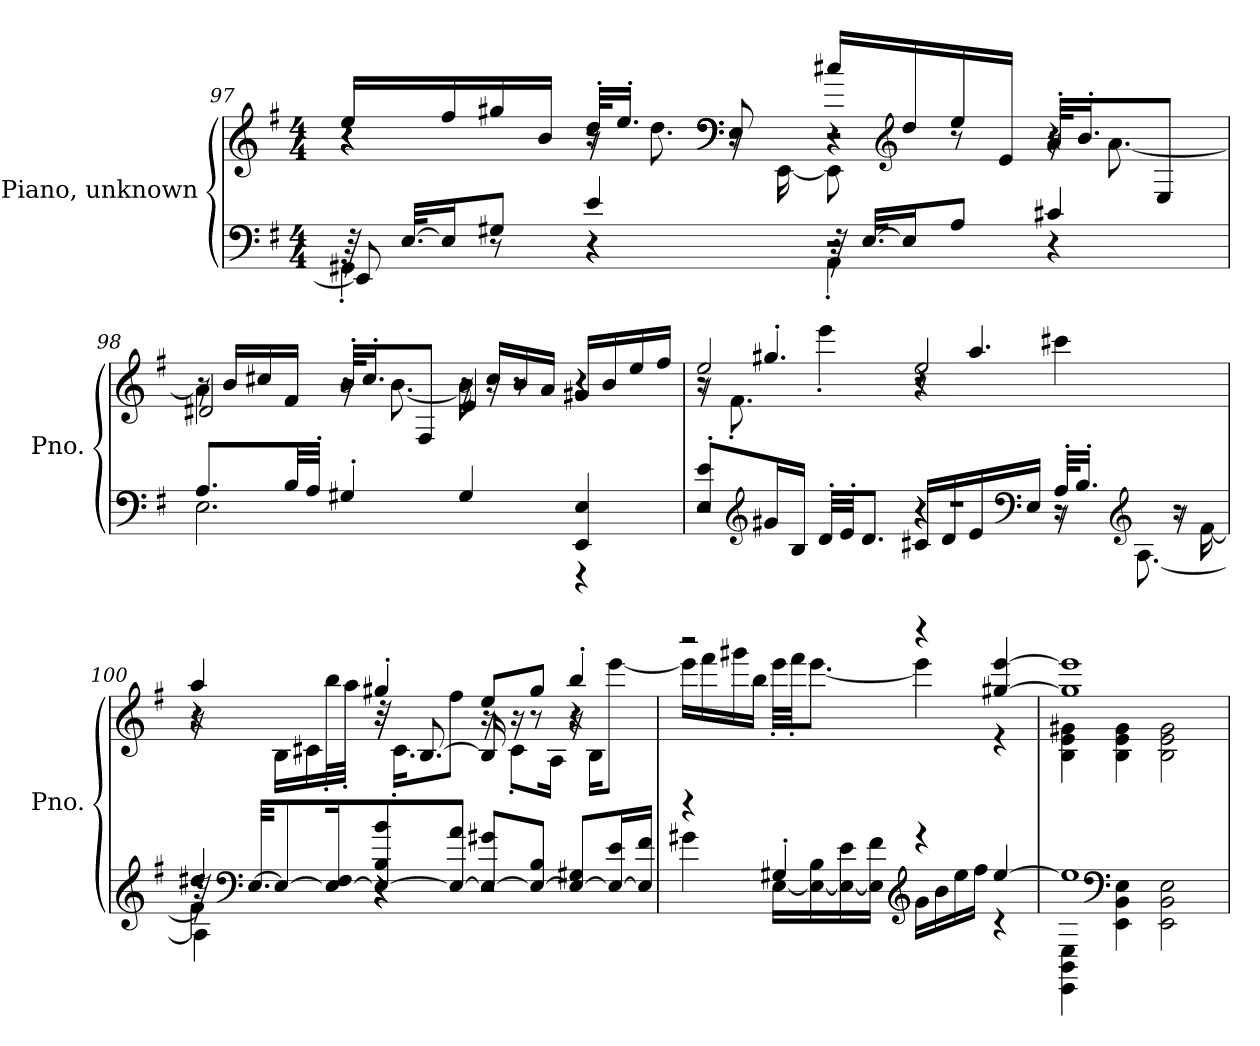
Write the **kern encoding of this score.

**kern	**kern
*part1	*part1
*staff2	*staff1
*I"Piano, unknown	*
*I'Pno.	*
*clefF4	*clefG2
*k[f#]	*k[f#]
*M4/4	*M4/4
=97	=97
*^	*^
*	*^	*	*^
*	*	*	*	*	*^
64r	4GG#X'\	8EE/]	16ee/LL	4r	4r	4r
[32.E/KLL	.	.	.	.	.	.
16E/J]	.	.	16ff#/	.	.	.
8G#X/J	.	8r	16gg#X/	.	.	.
.	.	.	16b/JJ	.	.	.
4e/	4r	4r	32dd'/KLL	16r	8r	8r
.	.	.	16.ee'/JJ	.	.	.
.	.	.	.	8.dd\	.	.
*	*	*	*clefF4	*	*	*
.	.	.	8r	.	8E/	16r
.	.	.	.	.	.	[16EE\
64r	4AA'\	2r	16cc#X/LL	4r	2r	8EE\]
[32.E/KLL	.	.	.	.	.	.
*	*	*	*clefG2	*	*	*
16E/J]	.	.	16dd/	.	.	.
8A/J	.	.	16ee/	.	.	8r
.	.	.	16e/JJ	.	.	.
4c#X/	4r	.	32a'/KLL	16r	.	4r
.	.	.	16.b'/J	.	.	.
.	.	.	.	[8.a\	.	.
.	.	.	8E/J	.	.	.
*	*v	*v	*	*	*	*
*	*	*	*	*v	*v
!!LO:LB:g=z
=98	=98	=98	=98	=98
8.A/L	2.E\	16r	4a\]	2d#X/
.	.	16b/LL	.	.
.	.	16cc#X/	.	.
32B/LL	.	16f#/JJ	.	.
32A'/JJJ	.	.	.	.
4G#X'/	.	32b'/KLL	16r	.
.	.	16.cc#'/J	.	.
.	.	.	[8.b\	.
.	.	8F#/J	.	.
4G#/	.	16r	16b\]	4e/
.	.	16cc#/LL	16r	.
.	.	16b/	8r	.
.	.	16a/JJ	.	.
4EE/ 4E/	4r	16g#X/LL	4r	4r
.	.	16b/	.	.
.	.	16ee/	.	.
.	.	16ff#/JJ	.	.
!!LO:LB:g=z	!!	!!
=99	=99	=99	=99	=99
*^	*^	*	*	*
1r	2r	8E/' 8e/'L	2r	8r	16r	2ee/
.	.	.	.	.	8.f#'\	.
*clefG2	*	*	*	*	*	*
.	.	16g#X/L	.	4.gg#X'/	.	.
.	.	16B/JJ	.	.	.	.
.	.	32d'/LLL	.	.	4eee'\	.
.	.	32e'/JJ	.	.	.	.
.	.	8.d/J	.	.	.	.
.	4r	16c#X/LL	4r	8r	4r	2ee/
.	.	16d/	.	.	.	.
.	.	16e/	.	4.aa/	.	.
*clefF4	*	*	*	*	*	*
.	.	16E/JJ	.	.	.	.
.	8r	32A'/KLL	16r	.	4ccc#X\	.
.	.	16.B'/JJ	.	.	.	.
*clefG2	*	*	*	*	*	*
.	.	.	[8.A\	.	.	.
.	16r	8r	.	.	.	.
.	[16f#\	.	.	.	.	.
!!LO:LB:g=z	!!	!!
=100	=100	=100	=100	=100	=100	=100
4dd#X/	4f#\]	64r	4A\]	4aa/	16r	4r
*clefF4	*	*	*	*	*	*
.	.	[32.E/KKL	.	.	.	.
.	.	8E/_	.	.	16B\LL	.
.	.	.	.	.	16c#X\	.
.	.	16E/_ 16F#/K	.	.	32bb'\L	.
.	.	.	.	.	32aa'\JJJ	.
4r	4r	8E/_ 8B/ 8b/	4r	4gg#X'/	32r	16r
.	.	.	.	.	16.c#'\KL	.
.	.	.	.	.	.	[8.B/
.	.	8E/_ 8a/J	.	.	8ff#\J	.
2r	2r	8E/_ 8g#X/L	2r	8ee/L	16r	16B/]
.	.	.	.	.	8c#'\L	16r
.	.	8E/_ 8B/J	.	8gg#/J	.	8r
.	.	.	.	.	16A\Jk	.
.	.	8E/_ 8G#X/L	.	4bb'/	16r	4r
.	.	.	.	.	16B\KL	.
.	.	16E/_ 16e/L	.	.	[8eee\J	.
.	.	16E/] 16f#/JJ	.	.	.	.
*	*v	*v	*v	*	*	*
*	*	*	*v	*v
!!LO:PB:g=z
=101	=101	=101	=101
4r	4g#X\	2r	16eee\LL]
.	.	.	16fff#\
.	.	.	16ggg#X\
.	.	.	16bb\JJ
4G#X'/	[16E\LL	.	32eee'\LLL
.	.	.	32fff#'\JJ
.	16E\_ 16B\	.	[8.eee\J
.	16E\_ 16e\	.	.
.	16E\] 16f#\JJ	.	.
*clefG2	*	*	*
4r	16g#\LL	4r	4eee\]
.	16b\	.	.
.	16ee\	.	.
.	16ff#\JJ	.	.
[4ee/	4r	[4gg#X/ [4eee/	4r
=102	=102	=102	=102
1ee]	4EE\ 4BB\ 4E\	1gg#] 1eee]	4B\ 4e\ 4g#X\
*clefF4	*	*	*
.	4EE\ 4BB\ 4E\	.	4B\ 4e\ 4g#\
.	2EE\ 2BB\ 2E\	.	2B\ 2e\ 2g#\
*v	*v	*	*
*	*v	*v
=	=
*-	*-
